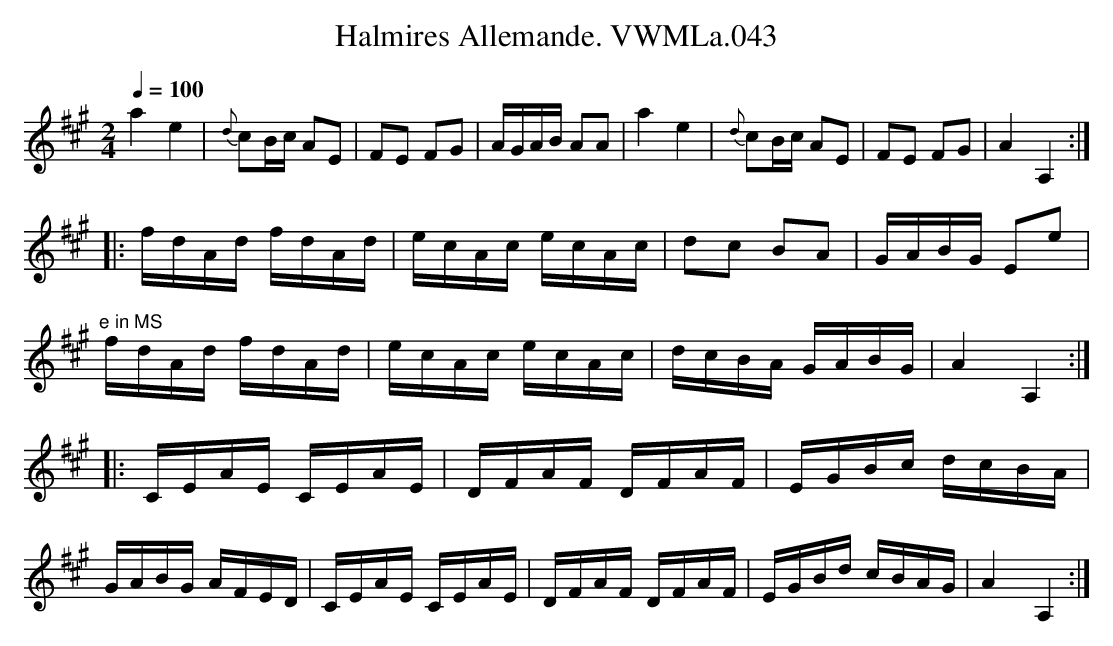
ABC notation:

X:1
T:Halmires Allemande. VWMLa.043
M:2/4
L:1/16
Q:1/4=100
K:A
a4e4|{d}c2Bc A2E2|F2E2 F2G2|AGAB A2A2|a4 e4|\
{d}c2Bc A2E2|F2E2 F2G2|A4 A,4:|
|:fdAd fdAd|ecAc ecAc|d2c2 B2A2|GABG E2e2|
"^e in MS"fdAd fdAd|ecAc ecAc|dcBA GABG|A4A,4:|
|:CEAE CEAE|DFAF DFAF|EGBc dcBA|GABG AFED|\
CEAE CEAE|DFAF DFAF|EGBd cBAG|A4 A,4:|
